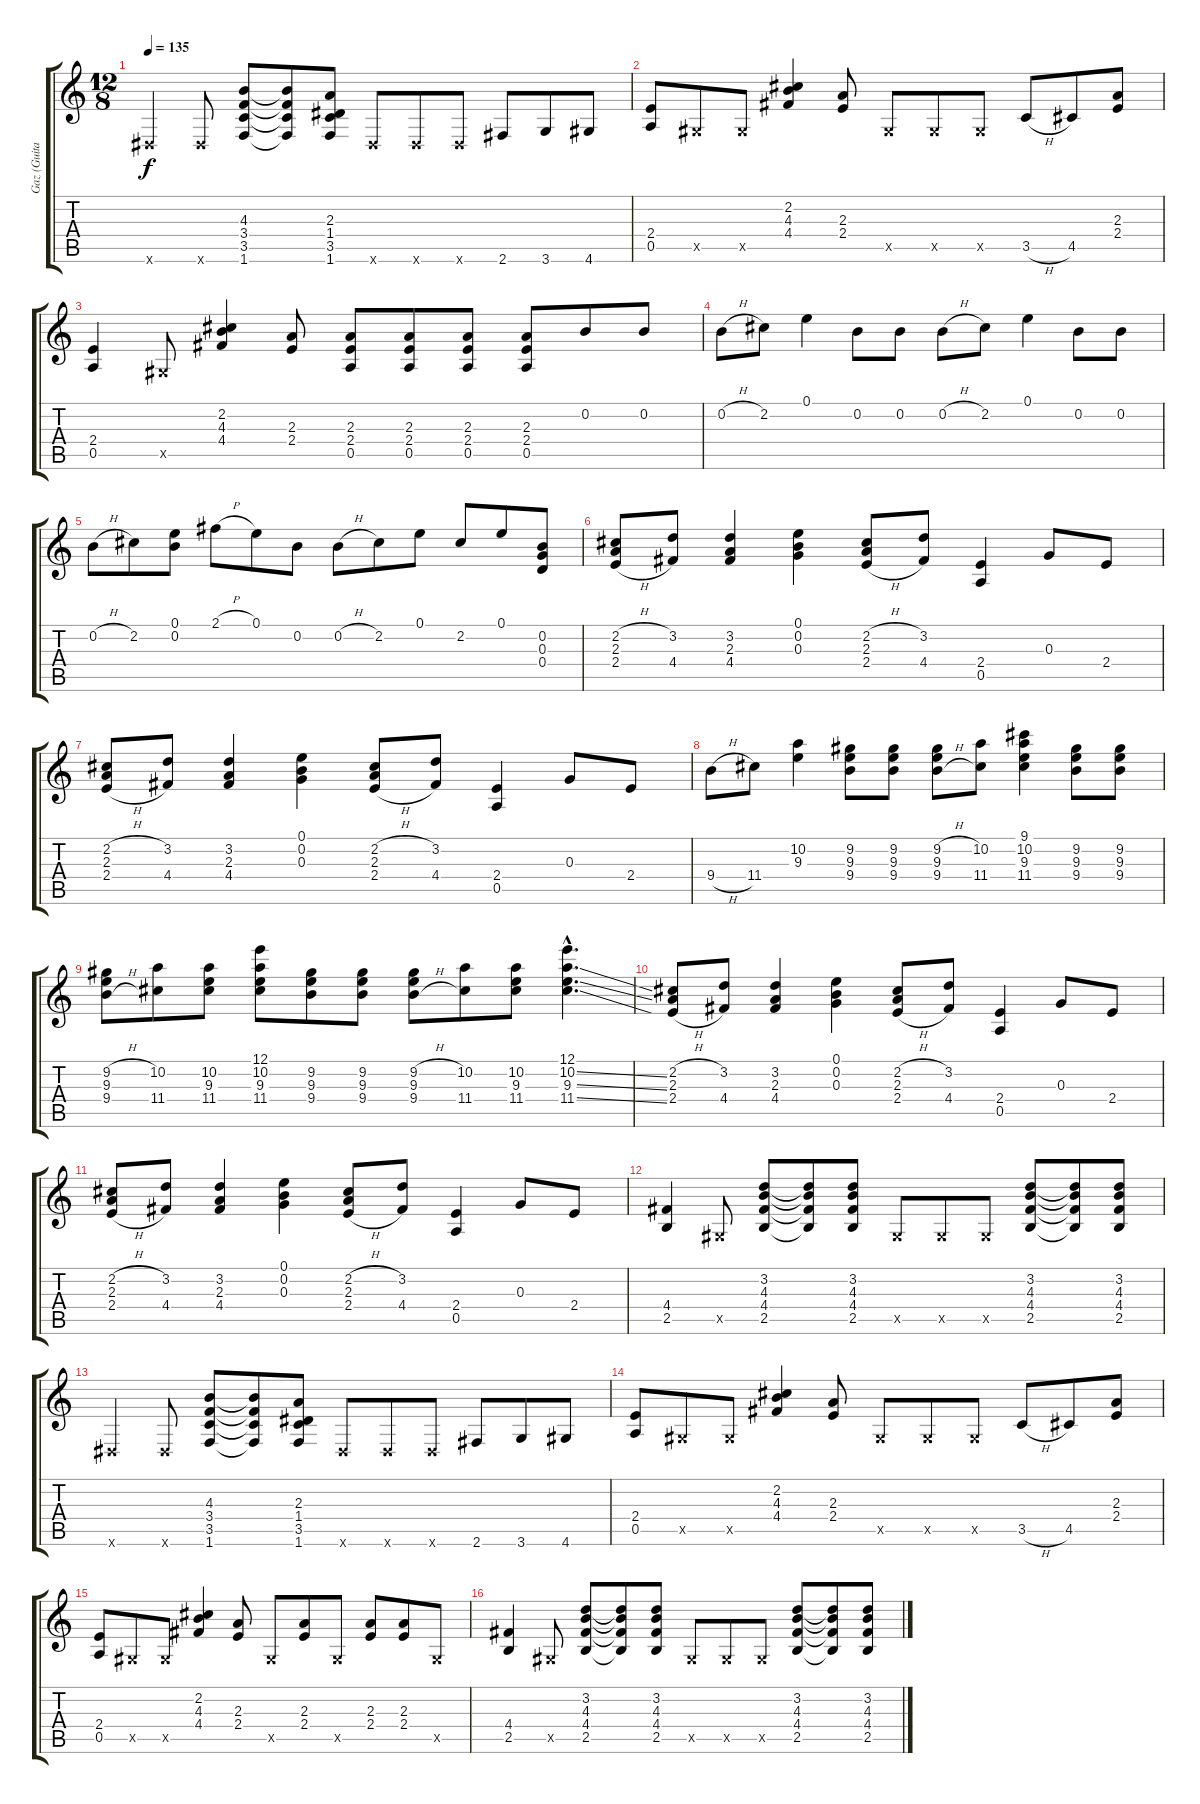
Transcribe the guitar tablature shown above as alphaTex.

\track ("Gaz (Guitar)" "Gaz (Guita") {instrument distortionguitar}
\staff {score tabs}
\tuning (E4 B3 G3 D3 A2 E2) {hide}
\ts (12 8)
\tempo 135
\clef g2
\ks c
-1.6{x}.4{dy f} -1.6{x}.8 (4.3 3.4 3.5 1.6).8 (4.3{t} 3.4{t} 3.5{t} 1.6{t}).8 (2.3 1.4 3.5 1.6).8 -1.6{x}.8 -1.6{x}.8 -1.6{x}.8 2.6.8 3.6.8 4.6.8 |
(2.4 0.5).8 -1.5{x}.8 -1.5{x}.8 (2.2 4.3 4.4).4 (2.3 2.4).8 -1.5{x}.8 -1.5{x}.8 -1.5{x}.8 3.5{h}.8 4.5.8 (2.3 2.4).8 |
(2.4 0.5).4 -1.5{x}.8 (2.2 4.3 4.4).4 (2.3 2.4).8 (2.3 2.4 0.5).8 (2.3 2.4 0.5).8 (2.3 2.4 0.5).8 (2.3 2.4 0.5).8 0.2.8 0.2.8 |
0.2{h}.8 2.2.8 0.1.4 0.2.8 0.2.8 0.2{h}.8 2.2.8 0.1.4 0.2.8 0.2.8 |
0.2{h}.8 2.2.8 (0.1 0.2).8 2.1{h}.8 0.1.8 0.2.8 0.2{h}.8 2.2.8 0.1.8 2.2.8 0.1.8 (0.2 0.3 0.4).8 |
(2.2{h} 2.3 2.4{h}).8 (3.2 4.4).8 (3.2 2.3 4.4).4 (0.1 0.2 0.3).4 (2.2{h} 2.3 2.4{h}).8 (3.2 4.4).8 (2.4 0.5).4 0.3.8 2.4.8 |
(2.2{h} 2.3 2.4{h}).8 (3.2 4.4).8 (3.2 2.3 4.4).4 (0.1 0.2 0.3).4 (2.2{h} 2.3 2.4{h}).8 (3.2 4.4).8 (2.4 0.5).4 0.3.8 2.4.8 |
9.4{h}.8 11.4.8 (10.2 9.3).4 (9.2 9.3 9.4).8 (9.2 9.3 9.4).8 (9.2{h} 9.3 9.4{h}).8 (10.2 11.4).8 (9.1 10.2 9.3 11.4).4 (9.2 9.3 9.4).8 (9.2 9.3 9.4).8 |
(9.2{h} 9.3 9.4{h}).8 (10.2 11.4).8 (10.2 9.3 11.4).8 (12.1 10.2 9.3 11.4).8 (9.2 9.3 9.4).8 (9.2 9.3 9.4).8 (9.2{h} 9.3 9.4{h}).8 (10.2 11.4).8 (10.2 9.3 11.4).8 (12.1{hac} 10.2{ss hac} 9.3{ss hac} 11.4{ss hac}).4{d} |
(2.2{h} 2.3 2.4{h}).8 (3.2 4.4).8 (3.2 2.3 4.4).4 (0.1 0.2 0.3).4 (2.2{h} 2.3 2.4{h}).8 (3.2 4.4).8 (2.4 0.5).4 0.3.8 2.4.8 |
(2.2{h} 2.3 2.4{h}).8 (3.2 4.4).8 (3.2 2.3 4.4).4 (0.1 0.2 0.3).4 (2.2{h} 2.3 2.4{h}).8 (3.2 4.4).8 (2.4 0.5).4 0.3.8 2.4.8 |
(4.4 2.5).4 -1.5{x}.8 (3.2 4.3 4.4 2.5).8 (3.2{t} 4.3{t} 4.4{t} 2.5{t}).8 (3.2 4.3 4.4 2.5).8 -1.5{x}.8 -1.5{x}.8 -1.5{x}.8 (3.2 4.3 4.4 2.5).8 (3.2{t} 4.3{t} 4.4{t} 2.5{t}).8 (3.2 4.3 4.4 2.5).8 |
-1.6{x}.4 -1.6{x}.8 (4.3 3.4 3.5 1.6).8 (4.3{t} 3.4{t} 3.5{t} 1.6{t}).8 (2.3 1.4 3.5 1.6).8 -1.6{x}.8 -1.6{x}.8 -1.6{x}.8 2.6.8 3.6.8 4.6.8 |
(2.4 0.5).8 -1.5{x}.8 -1.5{x}.8 (2.2 4.3 4.4).4 (2.3 2.4).8 -1.5{x}.8 -1.5{x}.8 -1.5{x}.8 3.5{h}.8 4.5.8 (2.3 2.4).8 |
(2.4 0.5).8 -1.5{x}.8 -1.5{x}.8 (2.2 4.3 4.4).4 (2.3 2.4).8 -1.5{x}.8 (2.3 2.4).8 -1.5{x}.8 (2.3 2.4).8 (2.3 2.4).8 -1.5{x}.8 |
(4.4 2.5).4 -1.5{x}.8 (3.2 4.3 4.4 2.5).8 (3.2{t} 4.3{t} 4.4{t} 2.5{t}).8 (3.2 4.3 4.4 2.5).8 -1.5{x}.8 -1.5{x}.8 -1.5{x}.8 (3.2 4.3 4.4 2.5).8 (3.2{t} 4.3{t} 4.4{t} 2.5{t}).8 (3.2 4.3 4.4 2.5).8
